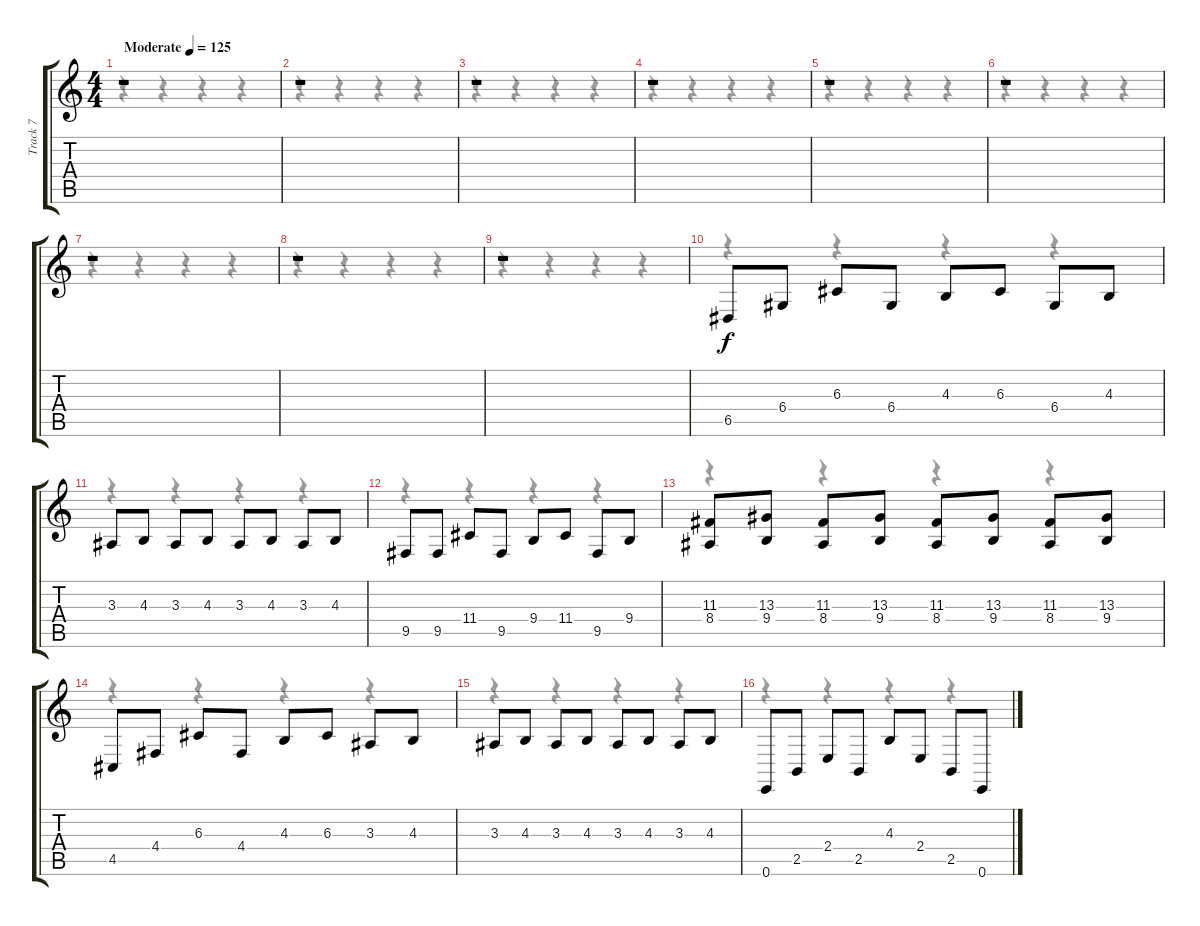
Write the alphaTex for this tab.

\track ("Track 7" "Track 7") {instrument electricgrandpiano}
\staff {score tabs}
\tuning (E4 B3 G3 D3 A2 E2) {hide}
\voice
\ts (4 4)
\tempo (125 "Moderate")
\clef g2
\ks c
r.1{dy f instrument electricgrandpiano} |
r.1 |
r.1 |
r.1 |
r.1 |
r.1 |
r.1 |
r.1 |
r.1 |
6.5.8 6.4.8 6.3.8 6.4.8 4.3.8 6.3.8 6.4.8 4.3.8 |
3.3.8 4.3.8 3.3.8 4.3.8 3.3.8 4.3.8 3.3.8 4.3.8 |
9.5.8 9.5.8 11.4.8 9.5.8 9.4.8 11.4.8 9.5.8 9.4.8 |
(11.3 8.4).8 (13.3 9.4).8 (11.3 8.4).8 (13.3 9.4).8 (11.3 8.4).8 (13.3 9.4).8 (11.3 8.4).8 (13.3 9.4).8 |
4.5.8 4.4.8 6.3.8 4.4.8 4.3.8 6.3.8 3.3.8 4.3.8 |
3.3.8 4.3.8 3.3.8 4.3.8 3.3.8 4.3.8 3.3.8 4.3.8 |
0.6.8 2.5.8 2.4.8 2.5.8 4.3.8 2.4.8 2.5.8 0.6.8
\voice
\clef g2
\ottava regular
\simile none
\ks c
r.4{dy f} r.4 r.4 r.4 |
r.4 r.4 r.4 r.4 |
r.4 r.4 r.4 r.4 |
r.4 r.4 r.4 r.4 |
r.4 r.4 r.4 r.4 |
r.4 r.4 r.4 r.4 |
r.4 r.4 r.4 r.4 |
r.4 r.4 r.4 r.4 |
r.4 r.4 r.4 r.4 |
r.4 r.4 r.4 r.4 |
r.4 r.4 r.4 r.4 |
r.4 r.4 r.4 r.4 |
r.4 r.4 r.4 r.4 |
r.4 r.4 r.4 r.4 |
r.4 r.4 r.4 r.4 |
r.4 r.4 r.4 r.4
